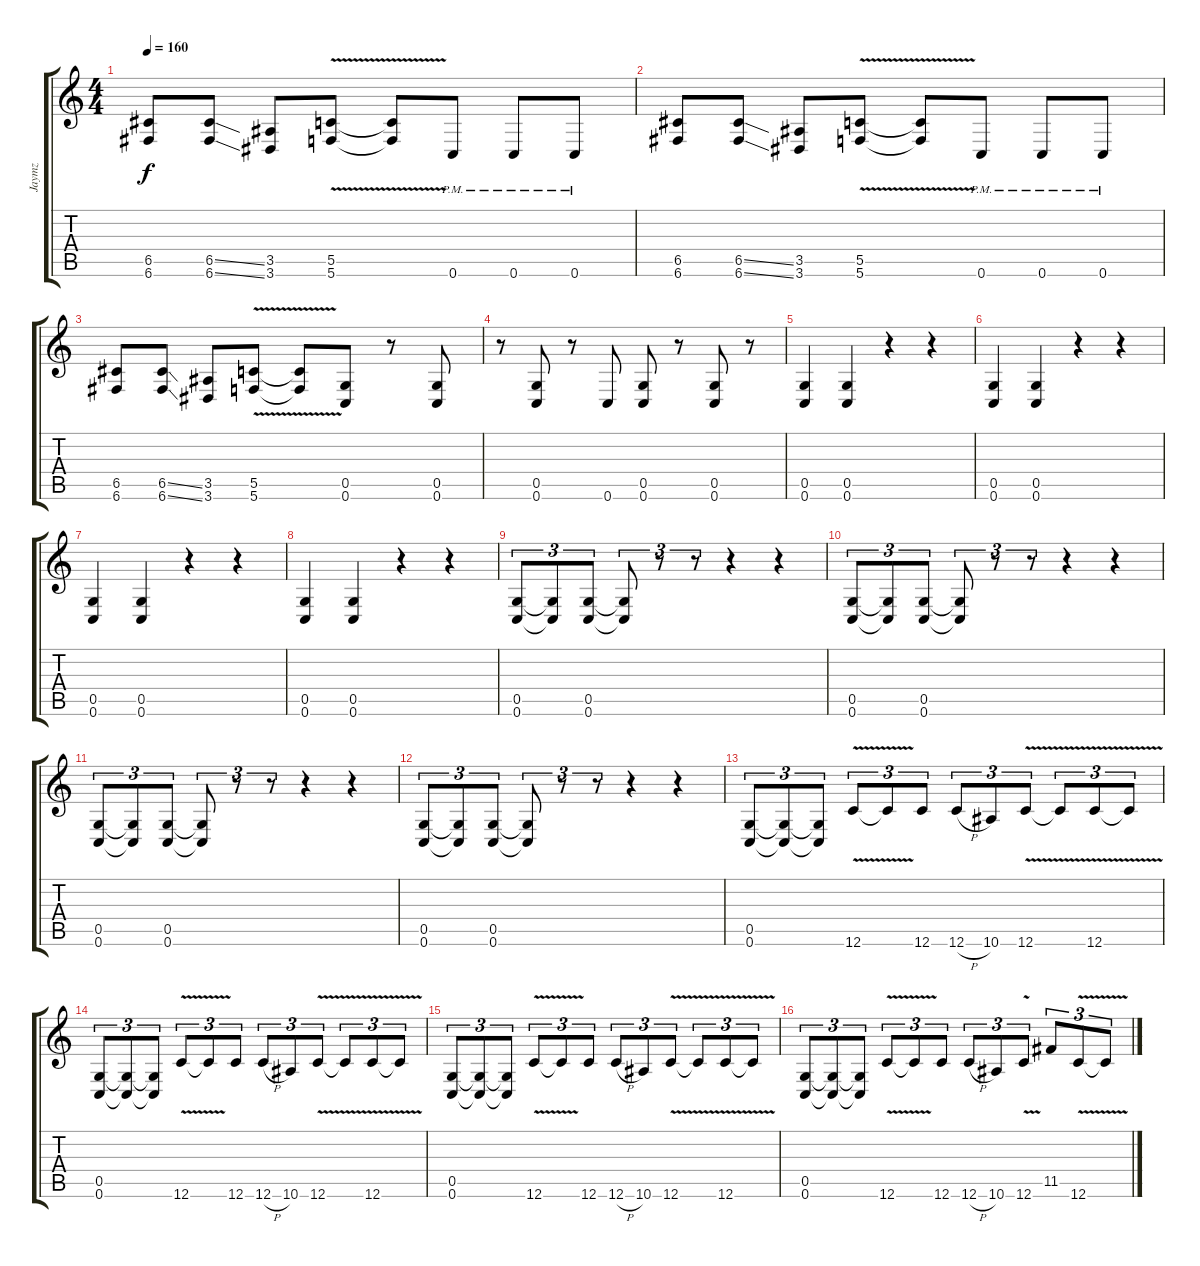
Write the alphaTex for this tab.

\track ("Jaymz" "Jaymz") {instrument distortionguitar}
\staff {score tabs}
\tuning (D4 A3 F3 C3 G2 C2) {hide}
\ts (4 4)
\tempo 160
\clef g2
\ks c
(6.5 6.6).8{dy f instrument distortionguitar} (6.5{ss} 6.6{ss}).8 (3.5 3.6).8 (5.5 5.6{v}).8 (5.5{t} 5.6{t}).8 0.6{pm}.8 0.6{pm}.8 0.6{pm}.8 |
(6.5 6.6).8{instrument distortionguitar} (6.5{ss} 6.6{ss}).8 (3.5 3.6).8 (5.5 5.6{v}).8 (5.5{t} 5.6{t}).8 0.6{pm}.8 0.6{pm}.8 0.6{pm}.8 |
(6.5 6.6).8{instrument distortionguitar} (6.5{ss} 6.6{ss}).8 (3.5 3.6).8 (5.5 5.6{v}).8 (5.5{t} 5.6{t}).8 (0.5 0.6).8 r.8 (0.5 0.6).8 |
r.8 (0.5 0.6).8 r.8 0.6.8 (0.5 0.6).8 r.8 (0.5 0.6).8 r.8 |
(0.5 0.6).4 (0.5 0.6).4 r.4 r.4 |
(0.5 0.6).4 (0.5 0.6).4 r.4 r.4 |
(0.5 0.6).4 (0.5 0.6).4 r.4 r.4 |
(0.5 0.6).4 (0.5 0.6).4 r.4 r.4 |
(0.5 0.6).8{tu (3 2)} (0.5{t} 0.6{t}).8{tu (3 2)} (0.5 0.6).8{tu (3 2)} (0.5{t} 0.6{t}).8{tu (3 2)} r.8{tu (3 2)} r.8{tu (3 2)} r.4 r.4 |
(0.5 0.6).8{tu (3 2)} (0.5{t} 0.6{t}).8{tu (3 2)} (0.5 0.6).8{tu (3 2)} (0.5{t} 0.6{t}).8{tu (3 2)} r.8{tu (3 2)} r.8{tu (3 2)} r.4 r.4 |
(0.5 0.6).8{tu (3 2)} (0.5{t} 0.6{t}).8{tu (3 2)} (0.5 0.6).8{tu (3 2)} (0.5{t} 0.6{t}).8{tu (3 2)} r.8{tu (3 2)} r.8{tu (3 2)} r.4 r.4 |
(0.5 0.6).8{tu (3 2)} (0.5{t} 0.6{t}).8{tu (3 2)} (0.5 0.6).8{tu (3 2)} (0.5{t} 0.6{t}).8{tu (3 2)} r.8{tu (3 2)} r.8{tu (3 2)} r.4 r.4 |
(0.5 0.6).8{tu (3 2)} (0.5{t} 0.6{t}).8{tu (3 2)} (0.5{t} 0.6{t}).8{tu (3 2)} 12.6{v}.8{tu (3 2)} 12.6{t}.8{tu (3 2)} 12.6.8{tu (3 2)} 12.6{h}.8{tu (3 2)} 10.6.8{tu (3 2)} 12.6{v}.8{tu (3 2)} 12.6{t}.8{tu (3 2)} 12.6{v}.8{tu (3 2)} 12.6{t}.8{tu (3 2)} |
(0.5 0.6).8{tu (3 2)} (0.5{t} 0.6{t}).8{tu (3 2)} (0.5{t} 0.6{t}).8{tu (3 2)} 12.6{v}.8{tu (3 2)} 12.6{t}.8{tu (3 2)} 12.6.8{tu (3 2)} 12.6{h}.8{tu (3 2)} 10.6.8{tu (3 2)} 12.6{v}.8{tu (3 2)} 12.6{t}.8{tu (3 2)} 12.6{v}.8{tu (3 2)} 12.6{t}.8{tu (3 2)} |
(0.5 0.6).8{tu (3 2)} (0.5{t} 0.6{t}).8{tu (3 2)} (0.5{t} 0.6{t}).8{tu (3 2)} 12.6{v}.8{tu (3 2)} 12.6{t}.8{tu (3 2)} 12.6.8{tu (3 2)} 12.6{h}.8{tu (3 2)} 10.6.8{tu (3 2)} 12.6{v}.8{tu (3 2)} 12.6{t}.8{tu (3 2)} 12.6{v}.8{tu (3 2)} 12.6{t}.8{tu (3 2)} |
(0.5 0.6).8{tu (3 2)} (0.5{t} 0.6{t}).8{tu (3 2)} (0.5{t} 0.6{t}).8{tu (3 2)} 12.6{v}.8{tu (3 2)} 12.6{t}.8{tu (3 2)} 12.6.8{tu (3 2)} 12.6{h}.8{tu (3 2)} 10.6.8{tu (3 2)} 12.6{v}.8{tu (3 2)} 11.5.8{tu (3 2)} 12.6{v}.8{tu (3 2)} 12.6{t}.8{tu (3 2)}
